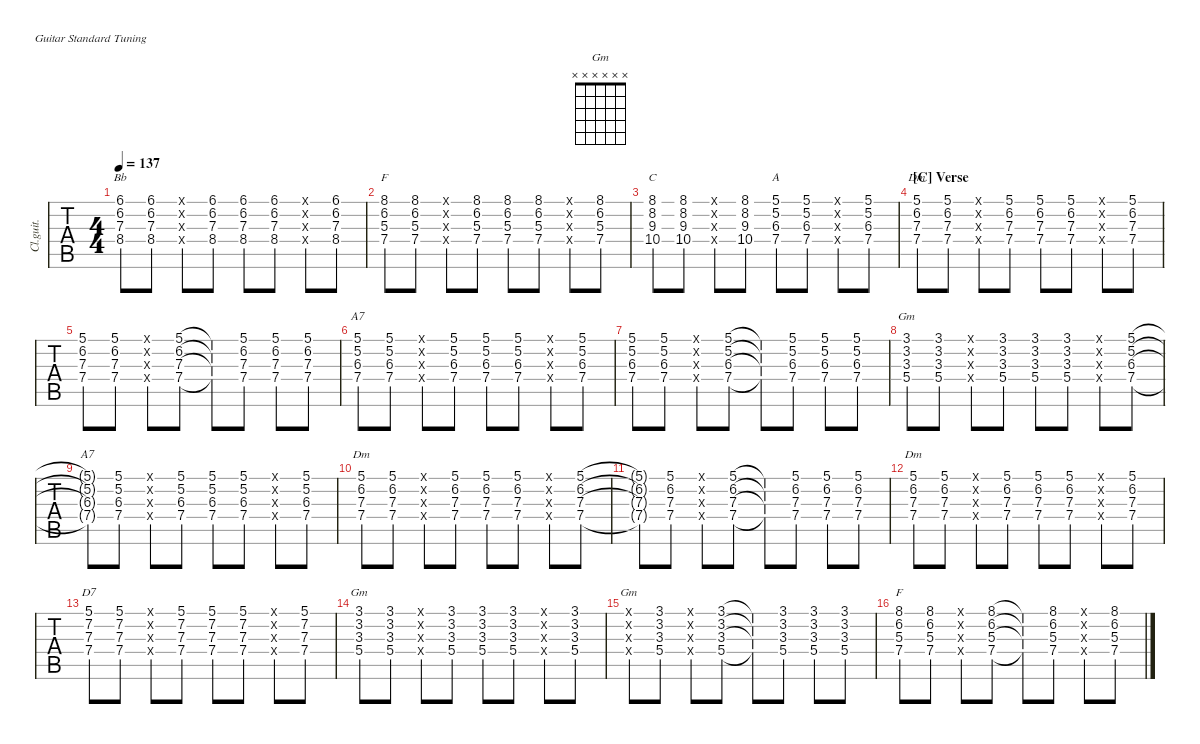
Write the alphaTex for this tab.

\defaultSystemsLayout 4
\hideDynamics
\bracketExtendMode nobrackets
\track ("Guitar2" "Cl.guit.") {defaultSystemsLayout 4 instrument electricguitarclean}
\staff {tabs}
\tuning (E4 B3 G3 D3 A2 E2)
\chord ("Dm" 1 3 2 0 x x) {showdiagram false showfingering false}
\chord ("Bb" 1 3 3 3 1 x) {showdiagram false showfingering false barre 1}
\chord ("F" 1 1 2 3 3 1) {showdiagram false showfingering false barre (1 1)}
\chord ("C" 0 1 0 2 3 0) {showdiagram false showfingering false}
\chord ("A" 0 2 0 2 0 0) {showdiagram false showfingering false}
\chord ("A7" 5 5 6 7 x x) {firstfret 5 showdiagram false showfingering false barre 5}
\chord ("Gm" 3 3 4 5 5 3) {showdiagram false showfingering false barre (3 3)}
\chord ("Dm" 5 6 7 7 x x) {firstfret 5 showdiagram false showfingering false}
\chord ("D7" 2 1 2 0 x x) {showdiagram false showfingering false}
\chord ("Gm" x x x x x x)
\ts (4 4)
\tempo 137
\clef g2
\ks f
(8.4{acc b} 7.3{acc forcenatural} 6.2{acc forcenatural} 6.1{acc b}).8{ch "Bb" dy mf} (8.4{acc b} 7.3{acc forcenatural} 6.2{acc forcenatural} 6.1{acc b}).8 (3.4{x acc forcenatural} 3.3{x acc b} 3.2{x acc forcenatural} 1.1{x acc forcenatural}).8 (8.4{acc b} 7.3{acc forcenatural} 6.2{acc forcenatural} 6.1{acc b}).8 (8.4{acc b} 7.3{acc forcenatural} 6.2{acc forcenatural} 6.1{acc b}).8 (8.4{acc b} 7.3{acc forcenatural} 6.2{acc forcenatural} 6.1{acc b}).8 (3.4{x acc forcenatural} 3.3{x acc b} 3.2{x acc forcenatural} 1.1{x acc forcenatural}).8 (8.4{acc b} 7.3{acc forcenatural} 6.2{acc forcenatural} 6.1{acc b}).8 |
(7.4{acc forcenatural} 5.3{acc forcenatural} 6.2{acc forcenatural} 8.1{acc forcenatural}).8{ch "F"} (7.4{acc forcenatural} 5.3{acc forcenatural} 6.2{acc forcenatural} 8.1{acc forcenatural}).8 (3.4{x acc forcenatural} 2.3{x acc forcenatural} 1.2{x acc forcenatural} 1.1{x acc forcenatural}).8 (7.4{acc forcenatural} 5.3{acc forcenatural} 6.2{acc forcenatural} 8.1{acc forcenatural}).8 (7.4{acc forcenatural} 5.3{acc forcenatural} 6.2{acc forcenatural} 8.1{acc forcenatural}).8 (7.4{acc forcenatural} 5.3{acc forcenatural} 6.2{acc forcenatural} 8.1{acc forcenatural}).8 (3.4{x acc forcenatural} 2.3{x acc forcenatural} 1.2{x acc forcenatural} 1.1{x acc forcenatural}).8 (7.4{acc forcenatural} 5.3{acc forcenatural} 6.2{acc forcenatural} 8.1{acc forcenatural}).8 |
(10.4{acc forcenatural} 9.3{acc forcenatural} 8.2{acc forcenatural} 8.1{acc forcenatural}).8{ch "C"} (10.4{acc forcenatural} 9.3{acc forcenatural} 8.2{acc forcenatural} 8.1{acc forcenatural}).8 (2.4{x acc forcenatural} 0.3{x acc forcenatural} 1.2{x acc forcenatural} 0.1{x acc forcenatural}).8 (10.4{acc forcenatural} 9.3{acc forcenatural} 8.2{acc forcenatural} 8.1{acc forcenatural}).8 (5.2{acc forcenatural} 7.4{acc forcenatural} 6.3{acc b} 5.1{acc forcenatural}).8{ch "A"} (5.2{acc forcenatural} 7.4{acc forcenatural} 6.3{acc b} 5.1{acc forcenatural}).8 (2.2{x acc b} 2.4{x acc forcenatural} 0.3{x acc forcenatural} 0.1{x acc forcenatural}).8 (5.2{acc forcenatural} 7.4{acc forcenatural} 6.3{acc b} 5.1{acc forcenatural}).8 |
\section ("C" "Verse")
(7.4{acc forcenatural} 7.3{acc forcenatural} 6.2{acc forcenatural} 5.1{acc forcenatural}).8{ch "Dm"} (7.4{acc forcenatural} 7.3{acc forcenatural} 6.2{acc forcenatural} 5.1{acc forcenatural}).8 (0.4{x acc forcenatural} 2.3{x acc forcenatural} 3.2{x acc forcenatural} 1.1{x acc forcenatural}).8 (7.4{acc forcenatural} 7.3{acc forcenatural} 6.2{acc forcenatural} 5.1{acc forcenatural}).8 (7.4{acc forcenatural} 7.3{acc forcenatural} 6.2{acc forcenatural} 5.1{acc forcenatural}).8 (7.4{acc forcenatural} 7.3{acc forcenatural} 6.2{acc forcenatural} 5.1{acc forcenatural}).8 (0.4{x acc forcenatural} 2.3{x acc forcenatural} 3.2{x acc forcenatural} 1.1{x acc forcenatural}).8 (7.4{acc forcenatural} 7.3{acc forcenatural} 6.2{acc forcenatural} 5.1{acc forcenatural}).8 |
(7.4{acc forcenatural} 7.3{acc forcenatural} 6.2{acc forcenatural} 5.1{acc forcenatural}).8 (7.4{acc forcenatural} 7.3{acc forcenatural} 6.2{acc forcenatural} 5.1{acc forcenatural}).8 (0.4{x acc forcenatural} 2.3{x acc forcenatural} 3.2{x acc forcenatural} 1.1{x acc forcenatural}).8 (7.4{acc forcenatural} 7.3{acc forcenatural} 6.2{acc forcenatural} 5.1{acc forcenatural}).8 (7.4{t acc forcenatural} 7.3{t acc forcenatural} 6.2{t acc forcenatural} 5.1{t acc forcenatural}).8 (7.4{acc forcenatural} 7.3{acc forcenatural} 6.2{acc forcenatural} 5.1{acc forcenatural}).8 (7.4{acc forcenatural} 7.3{acc forcenatural} 6.2{acc forcenatural} 5.1{acc forcenatural}).8 (7.4{acc forcenatural} 7.3{acc forcenatural} 6.2{acc forcenatural} 5.1{acc forcenatural}).8 |
(5.2{acc forcenatural} 7.4{acc forcenatural} 6.3{acc b} 5.1{acc forcenatural}).8{ch "A7"} (5.2{acc forcenatural} 7.4{acc forcenatural} 6.3{acc b} 5.1{acc forcenatural}).8 (2.4{x acc forcenatural} 0.3{x acc forcenatural} 2.2{x acc b} 0.1{x acc forcenatural}).8 (5.2{acc forcenatural} 7.4{acc forcenatural} 6.3{acc b} 5.1{acc forcenatural}).8 (5.2{acc forcenatural} 7.4{acc forcenatural} 6.3{acc b} 5.1{acc forcenatural}).8 (5.2{acc forcenatural} 7.4{acc forcenatural} 6.3{acc b} 5.1{acc forcenatural}).8 (2.4{x acc forcenatural} 0.3{x acc forcenatural} 2.2{x acc b} 0.1{x acc forcenatural}).8 (5.2{acc forcenatural} 7.4{acc forcenatural} 6.3{acc b} 5.1{acc forcenatural}).8 |
(5.2{acc forcenatural} 7.4{acc forcenatural} 6.3{acc b} 5.1{acc forcenatural}).8 (5.2{acc forcenatural} 7.4{acc forcenatural} 6.3{acc b} 5.1{acc forcenatural}).8 (2.4{x acc forcenatural} 0.3{x acc forcenatural} 2.2{x acc b} 3.1{x acc forcenatural}).8 (5.2{acc forcenatural} 7.4{acc forcenatural} 6.3{acc b} 5.1{acc forcenatural}).8 (5.2{t acc forcenatural} 7.4{t acc forcenatural} 6.3{t acc b} 5.1{t acc forcenatural}).8 (5.2{acc forcenatural} 7.4{acc forcenatural} 6.3{acc b} 5.1{acc forcenatural}).8 (5.2{acc forcenatural} 7.4{acc forcenatural} 6.3{acc b} 5.1{acc forcenatural}).8 (5.2{acc forcenatural} 7.4{acc forcenatural} 6.3{acc b} 5.1{acc forcenatural}).8 |
(5.4{acc forcenatural} 3.3{acc b} 3.2{acc forcenatural} 3.1{acc forcenatural}).8{ch "Gm"} (5.4{acc forcenatural} 3.3{acc b} 3.2{acc forcenatural} 3.1{acc forcenatural}).8 (5.4{x acc forcenatural} 4.3{x acc forcenatural} 3.2{x acc forcenatural} 3.1{x acc forcenatural}).8 (5.4{acc forcenatural} 3.3{acc b} 3.2{acc forcenatural} 3.1{acc forcenatural}).8 (5.4{acc forcenatural} 3.3{acc b} 3.2{acc forcenatural} 3.1{acc forcenatural}).8 (5.4{acc forcenatural} 3.3{acc b} 3.2{acc forcenatural} 3.1{acc forcenatural}).8 (5.4{x acc forcenatural} 4.3{x acc forcenatural} 3.2{x acc forcenatural} 3.1{x acc forcenatural}).8 (5.2{acc forcenatural} 7.4{acc forcenatural} 6.3{acc b} 5.1{acc forcenatural}).8 |
(5.2{t acc forcenatural} 7.4{t acc forcenatural} 6.3{t acc b} 5.1{t acc forcenatural}).8{ch "A7"} (5.2{acc forcenatural} 7.4{acc forcenatural} 6.3{acc b} 5.1{acc forcenatural}).8 (2.4{x acc forcenatural} 0.3{x acc forcenatural} 2.2{x acc b} 0.1{x acc forcenatural}).8 (5.2{acc forcenatural} 7.4{acc forcenatural} 6.3{acc b} 5.1{acc forcenatural}).8 (7.4{acc forcenatural} 6.3{acc b} 5.2{acc forcenatural} 5.1{acc forcenatural}).8 (5.2{acc forcenatural} 7.4{acc forcenatural} 6.3{acc b} 5.1{acc forcenatural}).8 (0.3{x acc forcenatural} 2.2{x acc b} 0.1{x acc forcenatural} 0.4{x acc forcenatural}).8 (5.2{acc forcenatural} 7.4{acc forcenatural} 6.3{acc b} 5.1{acc forcenatural}).8 |
(7.4{acc forcenatural} 7.3{acc forcenatural} 6.2{acc forcenatural} 5.1{acc forcenatural}).8{ch "Dm"} (7.4{acc forcenatural} 7.3{acc forcenatural} 6.2{acc forcenatural} 5.1{acc forcenatural}).8 (0.4{x acc forcenatural} 2.3{x acc forcenatural} 3.2{x acc forcenatural} 1.1{x acc forcenatural}).8 (7.4{acc forcenatural} 7.3{acc forcenatural} 6.2{acc forcenatural} 5.1{acc forcenatural}).8 (7.4{acc forcenatural} 7.3{acc forcenatural} 6.2{acc forcenatural} 5.1{acc forcenatural}).8 (7.4{acc forcenatural} 7.3{acc forcenatural} 6.2{acc forcenatural} 5.1{acc forcenatural}).8 (0.4{x acc forcenatural} 2.3{x acc forcenatural} 3.2{x acc forcenatural} 1.1{x acc forcenatural}).8 (7.4{acc forcenatural} 7.3{acc forcenatural} 6.2{acc forcenatural} 5.1{acc forcenatural}).8 |
(7.4{t acc forcenatural} 7.3{t acc forcenatural} 6.2{t acc forcenatural} 5.1{t acc forcenatural}).8 (7.4{acc forcenatural} 7.3{acc forcenatural} 6.2{acc forcenatural} 5.1{acc forcenatural}).8 (0.4{x acc forcenatural} 2.3{x acc forcenatural} 3.2{x acc forcenatural} 1.1{x acc forcenatural}).8 (7.4{acc forcenatural} 7.3{acc forcenatural} 6.2{acc forcenatural} 5.1{acc forcenatural}).8 (7.4{t acc forcenatural} 7.3{t acc forcenatural} 6.2{t acc forcenatural} 5.1{t acc forcenatural}).8 (7.4{acc forcenatural} 7.3{acc forcenatural} 6.2{acc forcenatural} 5.1{acc forcenatural}).8 (7.4{acc forcenatural} 7.3{acc forcenatural} 6.2{acc forcenatural} 5.1{acc forcenatural}).8 (7.4{acc forcenatural} 7.3{acc forcenatural} 6.2{acc forcenatural} 5.1{acc forcenatural}).8 |
(7.4{acc forcenatural} 7.3{acc forcenatural} 6.2{acc forcenatural} 5.1{acc forcenatural}).8{ch "Dm"} (7.4{acc forcenatural} 7.3{acc forcenatural} 6.2{acc forcenatural} 5.1{acc forcenatural}).8 (0.4{x acc forcenatural} 2.3{x acc forcenatural} 3.2{x acc forcenatural} 1.1{x acc forcenatural}).8 (7.4{acc forcenatural} 7.3{acc forcenatural} 6.2{acc forcenatural} 5.1{acc forcenatural}).8 (7.4{acc forcenatural} 7.3{acc forcenatural} 6.2{acc forcenatural} 5.1{acc forcenatural}).8 (7.4{acc forcenatural} 7.3{acc forcenatural} 6.2{acc forcenatural} 5.1{acc forcenatural}).8 (0.4{x acc forcenatural} 2.3{x acc forcenatural} 3.2{x acc forcenatural} 1.1{x acc forcenatural}).8 (7.4{acc forcenatural} 7.3{acc forcenatural} 6.2{acc forcenatural} 5.1{acc forcenatural}).8 |
(7.3{acc forcenatural} 7.2{acc b} 5.1{acc forcenatural} 7.4{acc forcenatural}).8{ch "D7"} (7.3{acc forcenatural} 7.2{acc b} 5.1{acc forcenatural} 7.4{acc forcenatural}).8 (2.3{x acc forcenatural} 1.2{x acc forcenatural} 2.1{x acc b} 0.4{x acc forcenatural}).8 (7.3{acc forcenatural} 7.2{acc b} 5.1{acc forcenatural} 7.4{acc forcenatural}).8 (7.3{acc forcenatural} 7.2{acc b} 5.1{acc forcenatural} 7.4{acc forcenatural}).8 (7.3{acc forcenatural} 7.2{acc b} 5.1{acc forcenatural} 7.4{acc forcenatural}).8 (2.3{x acc forcenatural} 1.2{x acc forcenatural} 2.1{x acc b} 0.4{x acc forcenatural}).8 (7.3{acc forcenatural} 7.2{acc b} 5.1{acc forcenatural} 7.4{acc forcenatural}).8 |
(5.4{acc forcenatural} 3.3{acc b} 3.2{acc forcenatural} 3.1{acc forcenatural}).8{ch "Gm"} (5.4{acc forcenatural} 3.3{acc b} 3.2{acc forcenatural} 3.1{acc forcenatural}).8 (5.4{x acc forcenatural} 4.3{x acc forcenatural} 3.2{x acc forcenatural} 3.1{x acc forcenatural}).8 (5.4{acc forcenatural} 3.3{acc b} 3.2{acc forcenatural} 3.1{acc forcenatural}).8 (5.4{acc forcenatural} 3.3{acc b} 3.2{acc forcenatural} 3.1{acc forcenatural}).8 (5.4{acc forcenatural} 3.3{acc b} 3.2{acc forcenatural} 3.1{acc forcenatural}).8 (5.4{x acc forcenatural} 4.3{x acc forcenatural} 3.2{x acc forcenatural} 3.1{x acc forcenatural}).8 (5.4{acc forcenatural} 3.3{acc b} 3.2{acc forcenatural} 3.1{acc forcenatural}).8 |
(5.4{x acc forcenatural} 4.3{x acc forcenatural} 3.2{x acc forcenatural} 3.1{x acc forcenatural}).8{ch "Gm"} (5.4{acc forcenatural} 3.3{acc b} 3.2{acc forcenatural} 3.1{acc forcenatural}).8 (5.4{x acc forcenatural} 4.3{x acc forcenatural} 3.2{x acc forcenatural} 3.1{x acc forcenatural}).8 (5.4{acc forcenatural} 3.3{acc b} 3.2{acc forcenatural} 3.1{acc forcenatural}).8 (5.4{t acc forcenatural} 3.3{t acc b} 3.2{t acc forcenatural} 3.1{t acc forcenatural}).8 (5.4{acc forcenatural} 3.3{acc b} 3.2{acc forcenatural} 3.1{acc forcenatural}).8 (5.4{acc forcenatural} 3.3{acc b} 3.2{acc forcenatural} 3.1{acc forcenatural}).8 (5.4{acc forcenatural} 3.3{acc b} 3.2{acc forcenatural} 3.1{acc forcenatural}).8 |
(7.4{acc forcenatural} 5.3{acc forcenatural} 6.2{acc forcenatural} 8.1{acc forcenatural}).8{ch "F"} (7.4{acc forcenatural} 5.3{acc forcenatural} 6.2{acc forcenatural} 8.1{acc forcenatural}).8 (3.4{x acc forcenatural} 2.3{x acc forcenatural} 1.2{x acc forcenatural} 1.1{x acc forcenatural}).8 (7.4{acc forcenatural} 5.3{acc forcenatural} 6.2{acc forcenatural} 8.1{acc forcenatural}).8 (7.4{t acc forcenatural} 5.3{t acc forcenatural} 6.2{t acc forcenatural} 8.1{t acc forcenatural}).8 (7.4{acc forcenatural} 5.3{acc forcenatural} 6.2{acc forcenatural} 8.1{acc forcenatural}).8 (3.4{x acc forcenatural} 2.3{x acc forcenatural} 1.2{x acc forcenatural} 1.1{x acc forcenatural}).8 (7.4{acc forcenatural} 5.3{acc forcenatural} 6.2{acc forcenatural} 8.1{acc forcenatural}).8
